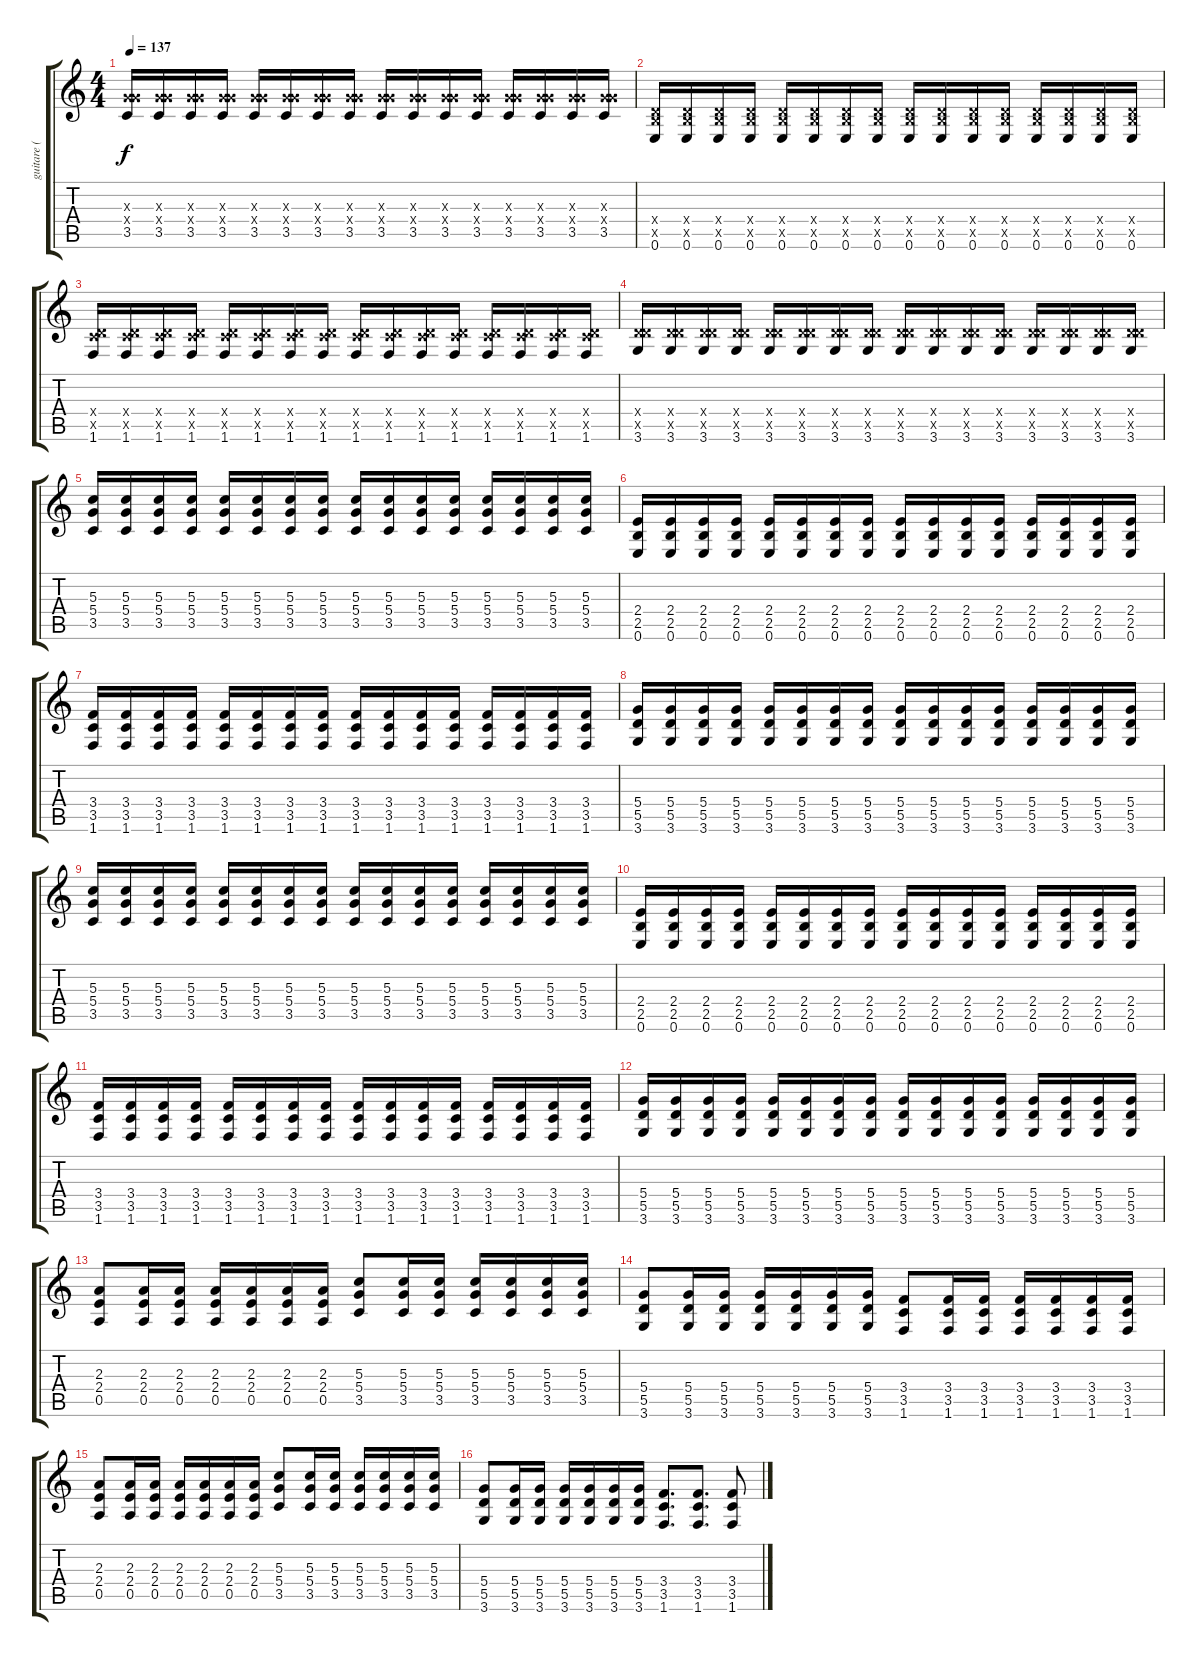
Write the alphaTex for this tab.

\track ("guitare ( Frederiksen ) " "guitare ( ") {instrument distortionguitar}
\staff {score tabs}
\tuning (E4 B3 G3 D3 A2 E2) {hide}
\ts (4 4)
\tempo 137
\clef g2
\ks c
(0.3{x} 5.4{x} 3.5).16{dy f} (0.3{x} 5.4{x} 3.5).16 (0.3{x} 5.4{x} 3.5).16 (0.3{x} 5.4{x} 3.5).16 (0.3{x} 5.4{x} 3.5).16 (0.3{x} 5.4{x} 3.5).16 (0.3{x} 5.4{x} 3.5).16 (0.3{x} 5.4{x} 3.5).16 (0.3{x} 5.4{x} 3.5).16 (0.3{x} 5.4{x} 3.5).16 (0.3{x} 5.4{x} 3.5).16 (0.3{x} 5.4{x} 3.5).16 (0.3{x} 5.4{x} 3.5).16 (0.3{x} 5.4{x} 3.5).16 (0.3{x} 5.4{x} 3.5).16 (0.3{x} 5.4{x} 3.5).16 |
(0.4{x} 2.5{x} 0.6).16 (0.4{x} 2.5{x} 0.6).16 (0.4{x} 2.5{x} 0.6).16 (0.4{x} 2.5{x} 0.6).16 (0.4{x} 2.5{x} 0.6).16 (0.4{x} 2.5{x} 0.6).16 (0.4{x} 2.5{x} 0.6).16 (0.4{x} 2.5{x} 0.6).16 (0.4{x} 2.5{x} 0.6).16 (0.4{x} 2.5{x} 0.6).16 (0.4{x} 2.5{x} 0.6).16 (0.4{x} 2.5{x} 0.6).16 (0.4{x} 2.5{x} 0.6).16 (0.4{x} 2.5{x} 0.6).16 (0.4{x} 2.5{x} 0.6).16 (0.4{x} 2.5{x} 0.6).16 |
(0.4{x} 3.5{x} 1.6).16 (0.4{x} 3.5{x} 1.6).16 (0.4{x} 3.5{x} 1.6).16 (0.4{x} 3.5{x} 1.6).16 (0.4{x} 3.5{x} 1.6).16 (0.4{x} 3.5{x} 1.6).16 (0.4{x} 3.5{x} 1.6).16 (0.4{x} 3.5{x} 1.6).16 (0.4{x} 3.5{x} 1.6).16 (0.4{x} 3.5{x} 1.6).16 (0.4{x} 3.5{x} 1.6).16 (0.4{x} 3.5{x} 1.6).16 (0.4{x} 3.5{x} 1.6).16 (0.4{x} 3.5{x} 1.6).16 (0.4{x} 3.5{x} 1.6).16 (0.4{x} 3.5{x} 1.6).16 |
(0.4{x} 5.5{x} 3.6).16 (0.4{x} 5.5{x} 3.6).16 (0.4{x} 5.5{x} 3.6).16 (0.4{x} 5.5{x} 3.6).16 (0.4{x} 5.5{x} 3.6).16 (0.4{x} 5.5{x} 3.6).16 (0.4{x} 5.5{x} 3.6).16 (0.4{x} 5.5{x} 3.6).16 (0.4{x} 5.5{x} 3.6).16 (0.4{x} 5.5{x} 3.6).16 (0.4{x} 5.5{x} 3.6).16 (0.4{x} 5.5{x} 3.6).16 (0.4{x} 5.5{x} 3.6).16 (0.4{x} 5.5{x} 3.6).16 (0.4{x} 5.5{x} 3.6).16 (0.4{x} 5.5{x} 3.6).16 |
(5.3 5.4 3.5).16 (5.3 5.4 3.5).16 (5.3 5.4 3.5).16 (5.3 5.4 3.5).16 (5.3 5.4 3.5).16 (5.3 5.4 3.5).16 (5.3 5.4 3.5).16 (5.3 5.4 3.5).16 (5.3 5.4 3.5).16 (5.3 5.4 3.5).16 (5.3 5.4 3.5).16 (5.3 5.4 3.5).16 (5.3 5.4 3.5).16 (5.3 5.4 3.5).16 (5.3 5.4 3.5).16 (5.3 5.4 3.5).16 |
(2.4 2.5 0.6).16 (2.4 2.5 0.6).16 (2.4 2.5 0.6).16 (2.4 2.5 0.6).16 (2.4 2.5 0.6).16 (2.4 2.5 0.6).16 (2.4 2.5 0.6).16 (2.4 2.5 0.6).16 (2.4 2.5 0.6).16 (2.4 2.5 0.6).16 (2.4 2.5 0.6).16 (2.4 2.5 0.6).16 (2.4 2.5 0.6).16 (2.4 2.5 0.6).16 (2.4 2.5 0.6).16 (2.4 2.5 0.6).16 |
(3.4 3.5 1.6).16 (3.4 3.5 1.6).16 (3.4 3.5 1.6).16 (3.4 3.5 1.6).16 (3.4 3.5 1.6).16 (3.4 3.5 1.6).16 (3.4 3.5 1.6).16 (3.4 3.5 1.6).16 (3.4 3.5 1.6).16 (3.4 3.5 1.6).16 (3.4 3.5 1.6).16 (3.4 3.5 1.6).16 (3.4 3.5 1.6).16 (3.4 3.5 1.6).16 (3.4 3.5 1.6).16 (3.4 3.5 1.6).16 |
(5.4 5.5 3.6).16 (5.4 5.5 3.6).16 (5.4 5.5 3.6).16 (5.4 5.5 3.6).16 (5.4 5.5 3.6).16 (5.4 5.5 3.6).16 (5.4 5.5 3.6).16 (5.4 5.5 3.6).16 (5.4 5.5 3.6).16 (5.4 5.5 3.6).16 (5.4 5.5 3.6).16 (5.4 5.5 3.6).16 (5.4 5.5 3.6).16 (5.4 5.5 3.6).16 (5.4 5.5 3.6).16 (5.4 5.5 3.6).16 |
(5.3 5.4 3.5).16 (5.3 5.4 3.5).16 (5.3 5.4 3.5).16 (5.3 5.4 3.5).16 (5.3 5.4 3.5).16 (5.3 5.4 3.5).16 (5.3 5.4 3.5).16 (5.3 5.4 3.5).16 (5.3 5.4 3.5).16 (5.3 5.4 3.5).16 (5.3 5.4 3.5).16 (5.3 5.4 3.5).16 (5.3 5.4 3.5).16 (5.3 5.4 3.5).16 (5.3 5.4 3.5).16 (5.3 5.4 3.5).16 |
(2.4 2.5 0.6).16 (2.4 2.5 0.6).16 (2.4 2.5 0.6).16 (2.4 2.5 0.6).16 (2.4 2.5 0.6).16 (2.4 2.5 0.6).16 (2.4 2.5 0.6).16 (2.4 2.5 0.6).16 (2.4 2.5 0.6).16 (2.4 2.5 0.6).16 (2.4 2.5 0.6).16 (2.4 2.5 0.6).16 (2.4 2.5 0.6).16 (2.4 2.5 0.6).16 (2.4 2.5 0.6).16 (2.4 2.5 0.6).16 |
(3.4 3.5 1.6).16 (3.4 3.5 1.6).16 (3.4 3.5 1.6).16 (3.4 3.5 1.6).16 (3.4 3.5 1.6).16 (3.4 3.5 1.6).16 (3.4 3.5 1.6).16 (3.4 3.5 1.6).16 (3.4 3.5 1.6).16 (3.4 3.5 1.6).16 (3.4 3.5 1.6).16 (3.4 3.5 1.6).16 (3.4 3.5 1.6).16 (3.4 3.5 1.6).16 (3.4 3.5 1.6).16 (3.4 3.5 1.6).16 |
(5.4 5.5 3.6).16 (5.4 5.5 3.6).16 (5.4 5.5 3.6).16 (5.4 5.5 3.6).16 (5.4 5.5 3.6).16 (5.4 5.5 3.6).16 (5.4 5.5 3.6).16 (5.4 5.5 3.6).16 (5.4 5.5 3.6).16 (5.4 5.5 3.6).16 (5.4 5.5 3.6).16 (5.4 5.5 3.6).16 (5.4 5.5 3.6).16 (5.4 5.5 3.6).16 (5.4 5.5 3.6).16 (5.4 5.5 3.6).16 |
(2.3 2.4 0.5).8 (2.3 2.4 0.5).16 (2.3 2.4 0.5).16 (2.3 2.4 0.5).16 (2.3 2.4 0.5).16 (2.3 2.4 0.5).16 (2.3 2.4 0.5).16 (5.3 5.4 3.5).8 (5.3 5.4 3.5).16 (5.3 5.4 3.5).16 (5.3 5.4 3.5).16 (5.3 5.4 3.5).16 (5.3 5.4 3.5).16 (5.3 5.4 3.5).16 |
(5.4 5.5 3.6).8 (5.4 5.5 3.6).16 (5.4 5.5 3.6).16 (5.4 5.5 3.6).16 (5.4 5.5 3.6).16 (5.4 5.5 3.6).16 (5.4 5.5 3.6).16 (3.4 3.5 1.6).8 (3.4 3.5 1.6).16 (3.4 3.5 1.6).16 (3.4 3.5 1.6).16 (3.4 3.5 1.6).16 (3.4 3.5 1.6).16 (3.4 3.5 1.6).16 |
(2.3 2.4 0.5).8 (2.3 2.4 0.5).16 (2.3 2.4 0.5).16 (2.3 2.4 0.5).16 (2.3 2.4 0.5).16 (2.3 2.4 0.5).16 (2.3 2.4 0.5).16 (5.3 5.4 3.5).8 (5.3 5.4 3.5).16 (5.3 5.4 3.5).16 (5.3 5.4 3.5).16 (5.3 5.4 3.5).16 (5.3 5.4 3.5).16 (5.3 5.4 3.5).16 |
(5.4 5.5 3.6).8 (5.4 5.5 3.6).16 (5.4 5.5 3.6).16 (5.4 5.5 3.6).16 (5.4 5.5 3.6).16 (5.4 5.5 3.6).16 (5.4 5.5 3.6).16 (3.4 3.5 1.6).8{d} (3.4 3.5 1.6).8{d} (3.4 3.5 1.6).8
